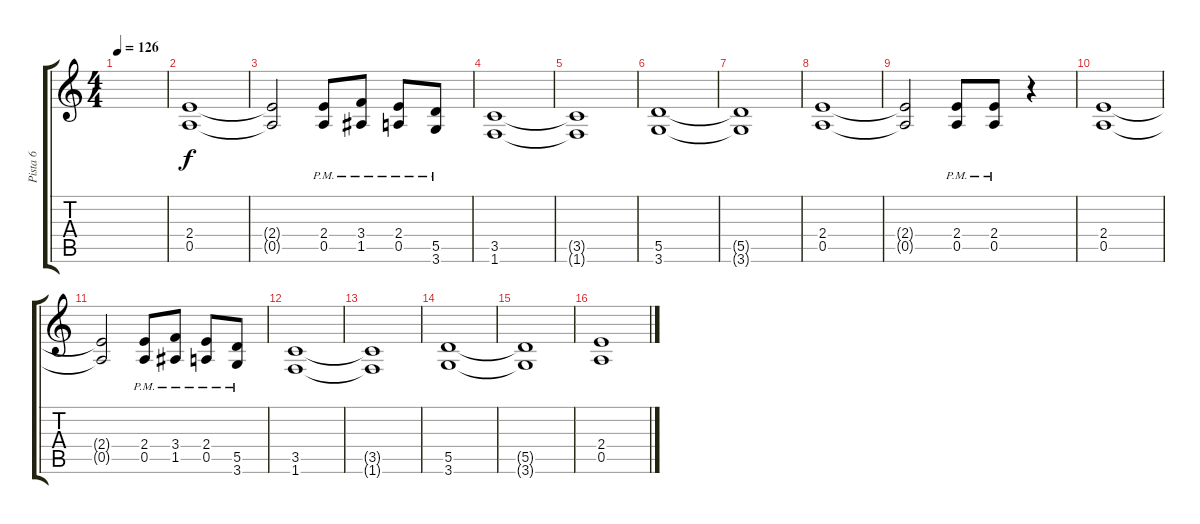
\track ("Pista 6" "Pista 6") {instrument distortionguitar}
\staff {score tabs}
\tuning (E4 B3 G3 D3 A2 E2) {hide}
\ts (4 4)
\tempo 126
\clef g2
\ks c
|
(2.4 0.5).1 |
(2.4{t} 0.5{t}).2 (2.4{pm} 0.5{pm}).8 (3.4{pm} 1.5{pm}).8 (2.4{pm} 0.5{pm}).8 (5.5{pm} 3.6{pm}).8 |
(3.5 1.6).1 |
(3.5{t} 1.6{t}).1 |
(5.5 3.6).1 |
(5.5{t} 3.6{t}).1 |
(2.4 0.5).1 |
(2.4{t} 0.5{t}).2 (2.4{pm} 0.5{pm}).8 (2.4{pm} 0.5{pm}).8 r.4 |
(2.4 0.5).1 |
(2.4{t} 0.5{t}).2 (2.4{pm} 0.5{pm}).8 (3.4{pm} 1.5{pm}).8 (2.4{pm} 0.5{pm}).8 (5.5{pm} 3.6{pm}).8 |
(3.5 1.6).1 |
(3.5{t} 1.6{t}).1 |
(5.5 3.6).1 |
(5.5{t} 3.6{t}).1 |
(2.4 0.5).1
